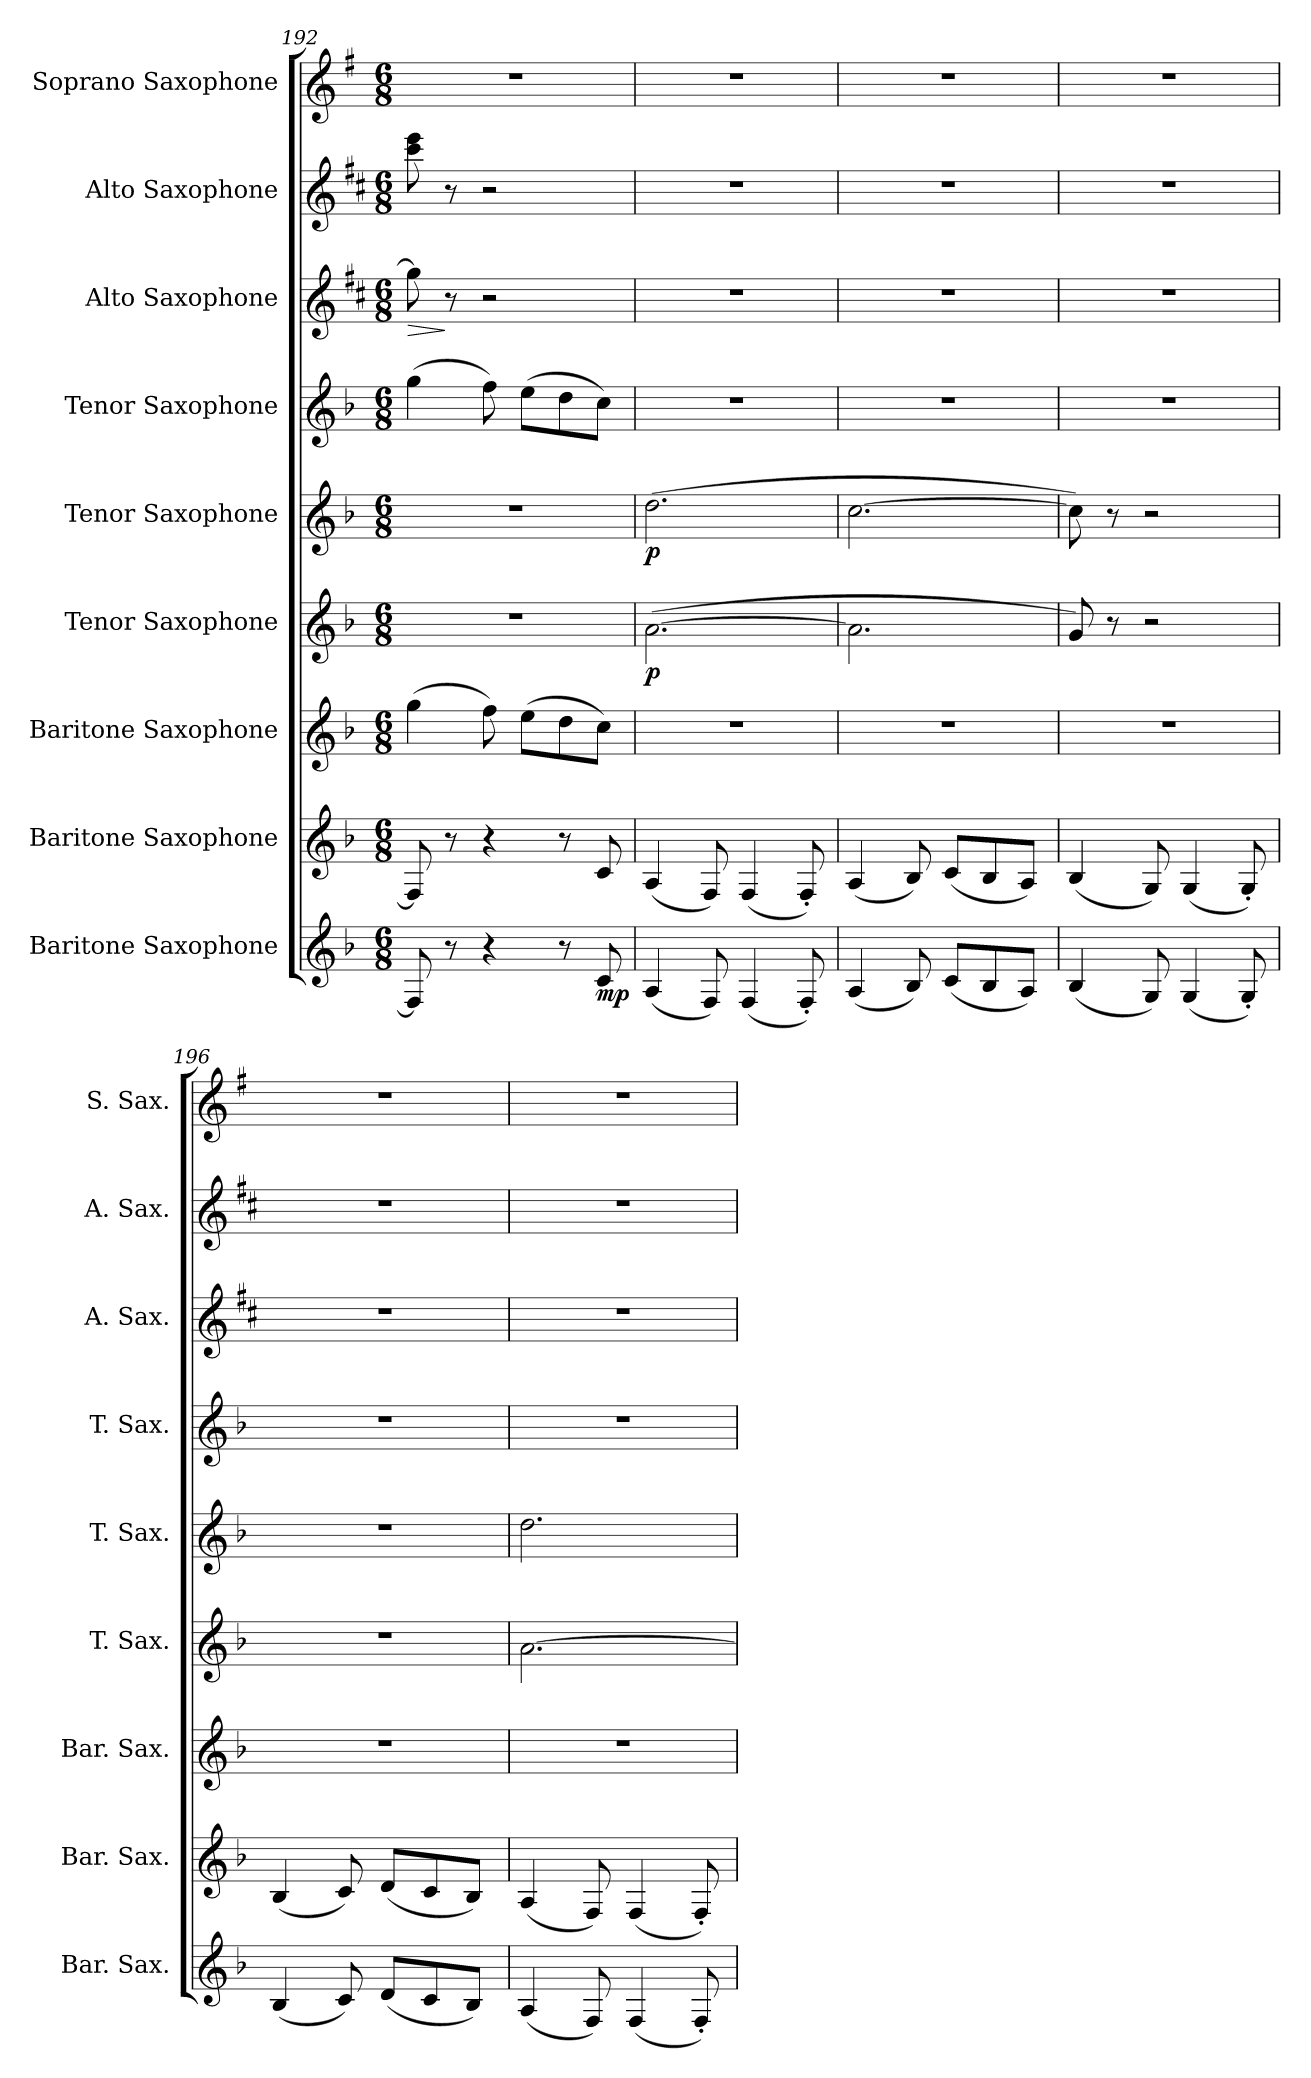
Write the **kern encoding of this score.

**kern	**dynam	**kern	**dynam	**kern	**kern	**dynam	**kern	**dynam	**kern	**kern	**dynam	**kern	**kern
*part9	*part9	*part8	*part8	*part7	*part6	*part6	*part5	*part5	*part4	*part3	*part3	*part2	*part1
*staff9	*staff9	*staff8	*staff8	*staff7	*staff6	*staff6	*staff5	*staff5	*staff4	*staff3	*staff3	*staff2	*staff1
*I"Baritone Saxophone	*	*I"Baritone Saxophone	*	*I"Baritone Saxophone	*I"Tenor Saxophone	*	*I"Tenor Saxophone	*	*I"Tenor Saxophone	*I"Alto Saxophone	*	*I"Alto Saxophone	*I"Soprano Saxophone
*I'Bar. Sax.	*	*I'Bar. Sax.	*	*I'Bar. Sax.	*I'T. Sax.	*	*I'T. Sax.	*	*I'T. Sax.	*I'A. Sax.	*	*I'A. Sax.	*I'S. Sax.
*clefG2	*	*clefG2	*	*clefG2	*clefG2	*	*clefG2	*	*clefG2	*clefG2	*	*clefG2	*clefG2
*ITrd12c21	*	*ITrd12c21	*	*ITrd12c21	*ITrd8c14	*	*ITrd8c14	*	*ITrd8c14	*ITrd5c9	*	*ITrd5c9	*ITrd1c2
*k[b-]	*	*k[b-]	*	*k[b-]	*k[b-]	*	*k[b-]	*	*k[b-]	*k[b-]	*	*k[b-]	*k[b-]
*M6/8	*	*M6/8	*	*M6/8	*M6/8	*	*M6/8	*	*M6/8	*M6/8	*	*M6/8	*M6/8
=192	=192	=192	=192	=192	=192	=192	=192	=192	=192	=192	=192	=192	=192
!	!	!	!	!	!	!	!	!	!	!	!LO:HP:b	!	!
8FF/]	.	8FF/]	.	(4g\	2.r	.	2.r	.	(4g\	8b-\]	>	8ee\ 8gg\	2.r
8r	.	8r	.	.	.	.	.	.	.	8r	]	8r	.
4r	.	4r	.	8f\)	.	.	.	.	8f\)	2r	.	2r	.
.	.	.	.	(8e\L	.	.	.	.	(8e\L	.	.	.	.
8r	.	8r	.	8d\	.	.	.	.	8d\	.	.	.	.
!	!LO:DY:b	!	!LO:DY:b	!	!	!	!	!	!	!	!	!	!
!	!	!	!LO:DY:n=1:b	!	!	!	!	!	!	!	!	!	!
!	!	!	!LO:DY:n=2:b	!	!	!	!	!	!	!	!	!	!
8C/	mp	8C/	mp mp mp	8c\J)	.	.	.	.	8c\J)	.	.	.	.
=193	=193	=193	=193	=193	=193	=193	=193	=193	=193	=193	=193	=193	=193
!	!	!	!	!	!	!LO:DY:b	!	!LO:DY:b	!	!	!	!	!
(4AA/	.	(4AA/	.	2.r	([2.A\	p	(2.d\	p	2.r	2.r	.	2.r	2.r
8FF/)	.	8FF/)	.	.	.	.	.	.	.	.	.	.	.
(4FF/	.	(4FF/	.	.	.	.	.	.	.	.	.	.	.
8FF'/)	.	8FF'/)	.	.	.	.	.	.	.	.	.	.	.
=194	=194	=194	=194	=194	=194	=194	=194	=194	=194	=194	=194	=194	=194
(4AA/	.	(4AA/	.	2.r	2.A\]	.	[2.c\	.	2.r	2.r	.	2.r	2.r
8BB-/)	.	8BB-/)	.	.	.	.	.	.	.	.	.	.	.
(8C/L	.	(8C/L	.	.	.	.	.	.	.	.	.	.	.
8BB-/	.	8BB-/	.	.	.	.	.	.	.	.	.	.	.
8AA/J)	.	8AA/J)	.	.	.	.	.	.	.	.	.	.	.
=195	=195	=195	=195	=195	=195	=195	=195	=195	=195	=195	=195	=195	=195
(4BB-/	.	(4BB-/	.	2.r	8G/)	.	8c\])	.	2.r	2.r	.	2.r	2.r
.	.	.	.	.	8r	.	8r	.	.	.	.	.	.
8GG/)	.	8GG/)	.	.	2r	.	2r	.	.	.	.	.	.
(4GG/	.	(4GG/	.	.	.	.	.	.	.	.	.	.	.
8GG'/)	.	8GG'/)	.	.	.	.	.	.	.	.	.	.	.
!!LO:PB:g=z
=196	=196	=196	=196	=196	=196	=196	=196	=196	=196	=196	=196	=196	=196
(4BB-/	.	(4BB-/	.	2.r	2.r	.	2.r	.	2.r	2.r	.	2.r	2.r
8C/)	.	8C/)	.	.	.	.	.	.	.	.	.	.	.
(8D/L	.	(8D/L	.	.	.	.	.	.	.	.	.	.	.
8C/	.	8C/	.	.	.	.	.	.	.	.	.	.	.
8BB-/J)	.	8BB-/J)	.	.	.	.	.	.	.	.	.	.	.
=197	=197	=197	=197	=197	=197	=197	=197	=197	=197	=197	=197	=197	=197
(4AA/	.	(4AA/	.	2.r	[2.A\	.	2.d\	.	2.r	2.r	.	2.r	2.r
8FF/)	.	8FF/)	.	.	.	.	.	.	.	.	.	.	.
(4FF/	.	(4FF/	.	.	.	.	.	.	.	.	.	.	.
8FF'/)	.	8FF'/)	.	.	.	.	.	.	.	.	.	.	.
=	=	=	=	=	=	=	=	=	=	=	=	=	=
*-	*-	*-	*-	*-	*-	*-	*-	*-	*-	*-	*-	*-	*-
